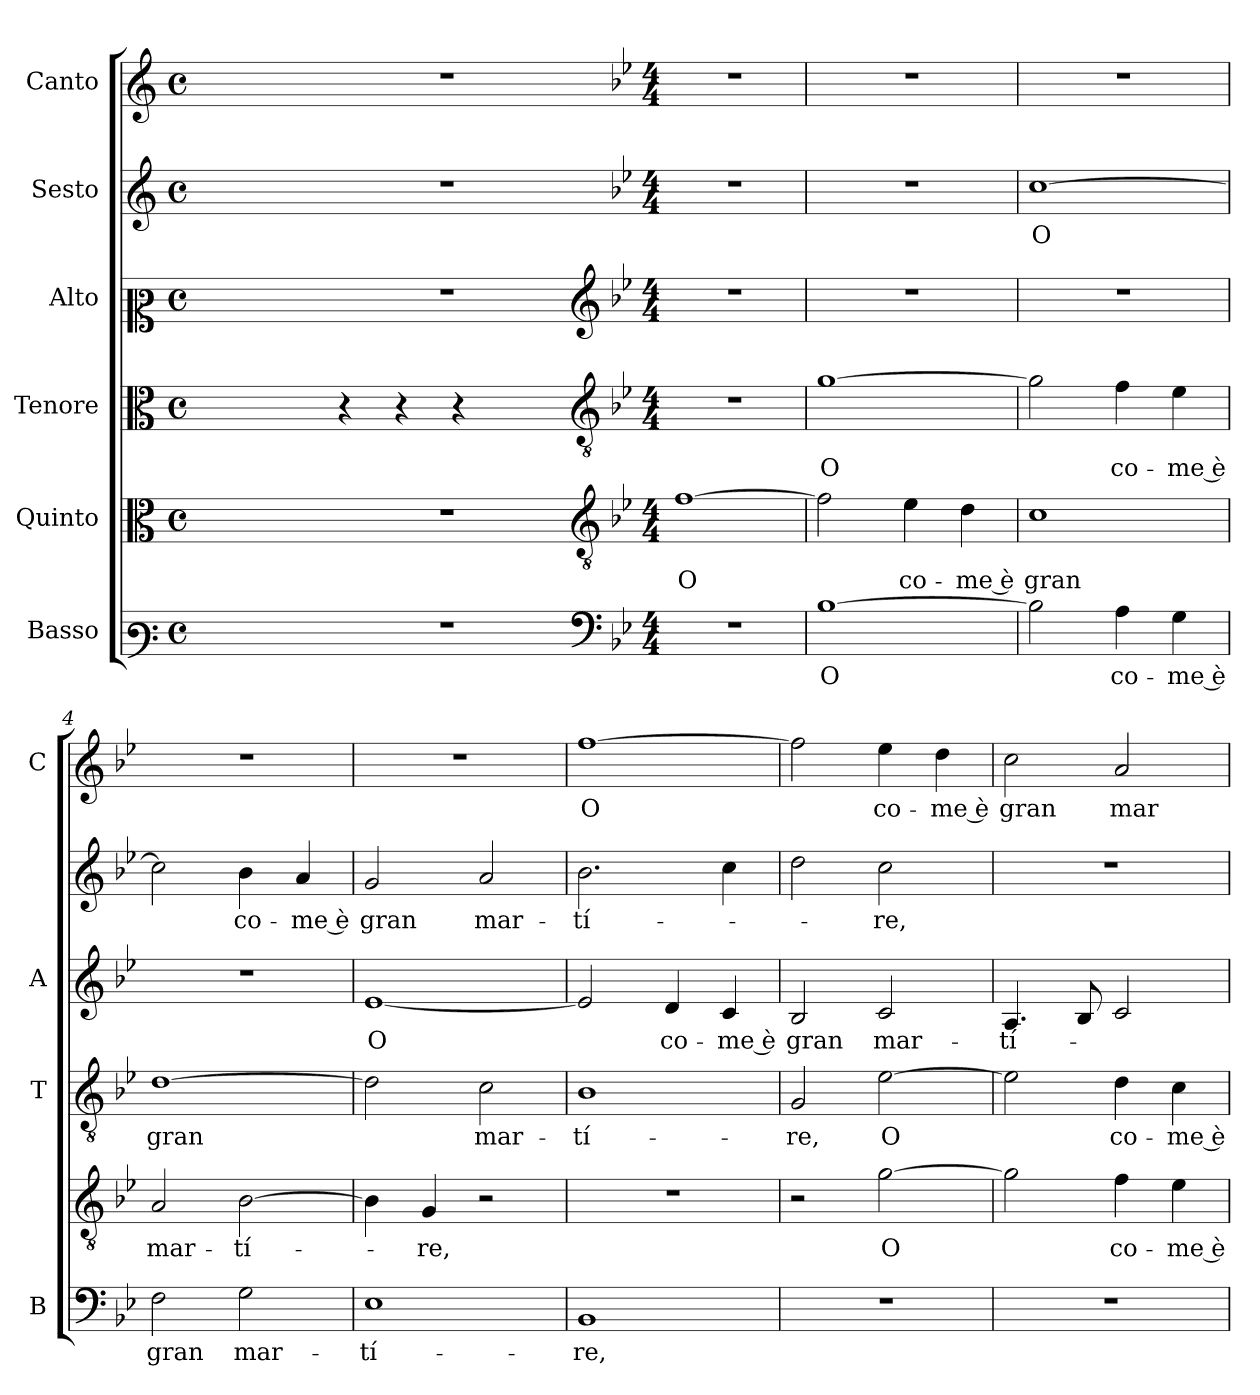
**kern	**text	**kern	**text	**kern	**text	**kern	**text	**kern	**text	**kern	**text
*part6	*part6	*part5	*part5	*part4	*part4	*part3	*part3	*part2	*part2	*part1	*part1
*staff6	*staff6	*staff5	*staff5	*staff4	*staff4	*staff3	*staff3	*staff2	*staff2	*staff1	*staff1
*I"Basso	*	*I"Quinto	*	*I"Tenore	*	*I"Alto	*	*I"Sesto	*	*I"Canto	*
*I'B	*	*	*	*I'T	*	*I'A	*	*	*	*I'C	*
*clefF3	*	*clefC3	*	*clefC3	*	*clefC2	*	*clefG2	*	*clefG2	*
*k[]	*	*k[]	*	*k[]	*	*k[]	*	*k[]	*	*k[]	*
*C:	*	*C:	*	*C:	*	*C:	*	*C:	*	*C:	*
*M4/4	*	*M4/4	*	*M4/4	*	*M4/4	*	*M4/4	*	*M4/4	*
*met(c)	*	*met(c)	*	*met(c)	*	*met(c)	*	*met(c)	*	*met(c)	*
=	=	=	=	=	=	=	=	=	=	=	=
1ryy	.	1ryy	.	1ryy	.	1ryy	.	1ryy	.	1ryy	.
=1X-	=1X-	=1X-	=1X-	=1X-	=1X-	=1X-	=1X-	=1X-	=1X-	=1X-	=1X-
1r	.	1r	.	4r	.	1r	.	1r	.	1r	.
.	.	.	.	4r	.	.	.	.	.	.	.
.	.	.	.	4r	.	.	.	.	.	.	.
.	.	.	.	4ryy	.	.	.	.	.	.	.
=1-	=1-	=1-	=1-	=1-	=1-	=1-	=1-	=1-	=1-	=1-	=1-
*clefF4	*	*clefGv2	*	*clefGv2	*	*clefG2	*	*	*	*	*
*k[b-e-]	*	*k[b-e-]	*	*k[b-e-]	*	*k[b-e-]	*	*k[b-e-]	*	*k[b-e-]	*
*B-:	*	*B-:	*	*B-:	*	*B-:	*	*B-:	*	*B-:	*
*M4/4	*	*M4/4	*	*M4/4	*	*M4/4	*	*M4/4	*	*M4/4	*
!	!	!	!LO:LY:b	!	!	!	!	!	!	!	!
1r	.	[1f	O	1r	.	1r	.	1r	.	1r	.
=2	=2	=2	=2	=2	=2	=2	=2	=2	=2	=2	=2
!	!LO:LY:b	!	!	!	!LO:LY:b	!	!	!	!	!	!
[1B-	O	2f\]	.	[1g	O	1r	.	1r	.	1r	.
!	!	!	!LO:LY:b	!	!	!	!	!	!	!	!
.	.	4e-\	co-	.	.	.	.	.	.	.	.
!	!	!	!LO:LY:b	!	!	!	!	!	!	!	!
.	.	4d\	-me è	.	.	.	.	.	.	.	.
=3	=3	=3	=3	=3	=3	=3	=3	=3	=3	=3	=3
!	!	!	!LO:LY:b	!	!	!	!	!	!LO:LY:b	!	!
2B-\]	.	1c	gran	2g\]	.	1r	.	[1cc	O	1r	.
!	!LO:LY:b	!	!	!	!LO:LY:b	!	!	!	!	!	!
4A\	co-	.	.	4f\	co-	.	.	.	.	.	.
!	!LO:LY:b	!	!	!	!LO:LY:b	!	!	!	!	!	!
4G\	-me è	.	.	4e-\	-me è	.	.	.	.	.	.
=4	=4	=4	=4	=4	=4	=4	=4	=4	=4	=4	=4
!	!LO:LY:b	!	!LO:LY:b	!	!LO:LY:b	!	!	!	!	!	!
2F\	gran	2A/	mar-	[1d	gran	1r	.	2cc\]	.	1r	.
!	!LO:LY:b	!	!LO:LY:b	!	!	!	!	!	!LO:LY:b	!	!
2G\	mar-	[2B-\	-tí-	.	.	.	.	4b-\	co-	.	.
!	!	!	!	!	!	!	!	!	!LO:LY:b	!	!
.	.	.	.	.	.	.	.	4a/	-me è	.	.
=5	=5	=5	=5	=5	=5	=5	=5	=5	=5	=5	=5
!	!LO:LY:b	!	!	!	!	!	!LO:LY:b	!	!LO:LY:b	!	!
1E-	-tí-	4B-\]	.	2d\]	.	[1e-	O	2g/	gran	1r	.
!	!	!	!LO:LY:b	!	!	!	!	!	!	!	!
.	.	4G/	-re,	.	.	.	.	.	.	.	.
!	!	!	!	!	!LO:LY:b	!	!	!	!LO:LY:b	!	!
.	.	2r	.	2c\	mar-	.	.	2a/	mar-	.	.
=6	=6	=6	=6	=6	=6	=6	=6	=6	=6	=6	=6
!	!LO:LY:b	!	!	!	!LO:LY:b	!	!	!	!LO:LY:b	!	!LO:LY:b
1BB-	-re,	1r	.	1B-	-tí-	2e-/]	.	2.b-\	-tí-	[1ff	O
!	!	!	!	!	!	!	!LO:LY:b	!	!	!	!
.	.	.	.	.	.	4d/	co-	.	.	.	.
!	!	!	!	!	!	!	!LO:LY:b	!	!	!	!
.	.	.	.	.	.	4c/	-me è	4cc\	.	.	.
=7	=7	=7	=7	=7	=7	=7	=7	=7	=7	=7	=7
!	!	!	!	!	!LO:LY:b	!	!LO:LY:b	!	!	!	!
1r	.	2r	.	2G/	-re,	2B-/	gran	2dd\	.	2ff\]	.
!	!	!	!LO:LY:b	!	!LO:LY:b	!	!LO:LY:b	!	!LO:LY:b	!	!LO:LY:b
.	.	[2g\	O	[2e-\	O	2c/	mar-	2cc\	-re,	4ee-\	co-
!	!	!	!	!	!	!	!	!	!	!	!LO:LY:b
.	.	.	.	.	.	.	.	.	.	4dd\	-me è
=8	=8	=8	=8	=8	=8	=8	=8	=8	=8	=8	=8
!	!	!	!	!	!	!	!LO:LY:b	!	!	!	!LO:LY:b
1r	.	2g\]	.	2e-\]	.	4.A/	-tí-	1r	.	2cc\	gran
.	.	.	.	.	.	8B-/	.	.	.	.	.
!	!	!	!LO:LY:b	!	!LO:LY:b	!	!	!	!	!	!LO:LY:b
.	.	4f\	co-	4d\	co-	2c/	.	.	.	2a/	mar-
!	!	!	!LO:LY:b	!	!LO:LY:b	!	!	!	!	!	!
.	.	4e-\	-me è	4c\	-me è	.	.	.	.	.	.
=	=	=	=	=	=	=	=	=	=	=	=
*-	*-	*-	*-	*-	*-	*-	*-	*-	*-	*-	*-
